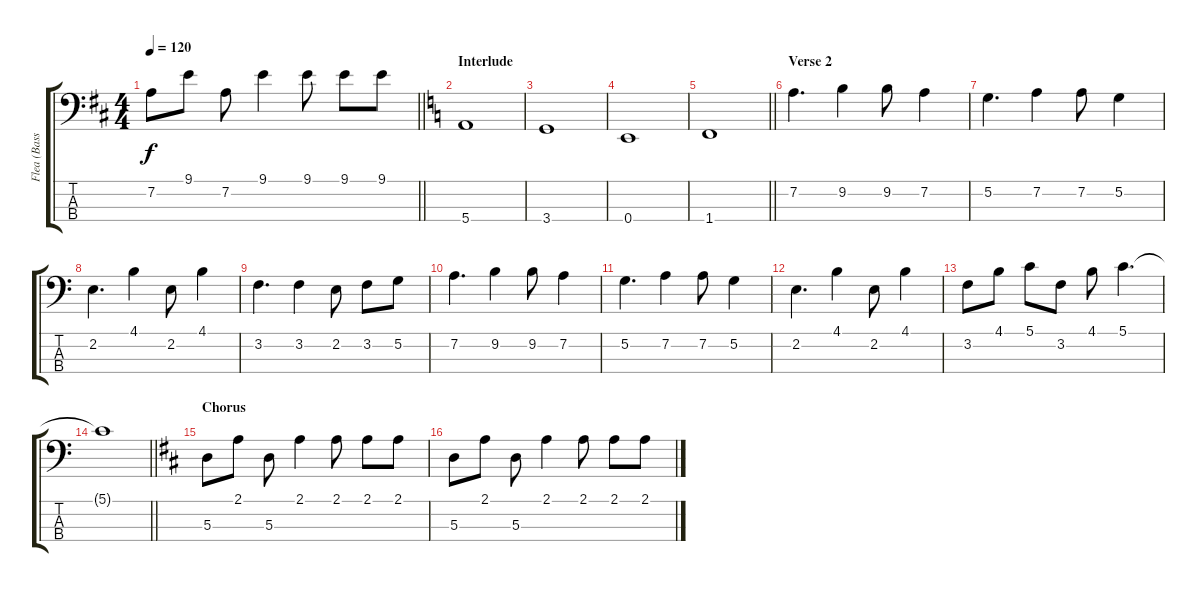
\track ("Flea (Bass)" "Flea (Bass") {instrument electricbassfinger}
\staff {score tabs}
\tuning (G2 D2 A1 E1) {hide}
\ts (4 4)
\tempo 120
\clef f4
\barLineRight lightlight
\ks d
7.2.8{dy f} 9.1.8 7.2.8 9.1.4 9.1.8 9.1.8 9.1.8 |
\section ("" "Interlude")
\ks c
5.4.1 |
3.4.1 |
0.4.1 |
\barLineRight lightlight
1.4.1 |
\section ("" "Verse 2")
7.2.4{d} 9.2.4 9.2.8 7.2.4 |
5.2.4{d} 7.2.4 7.2.8 5.2.4 |
2.2.4{d} 4.1.4 2.2.8 4.1.4 |
3.2.4{d} 3.2.4 2.2.8 3.2.8 5.2.8 |
7.2.4{d} 9.2.4 9.2.8 7.2.4 |
5.2.4{d} 7.2.4 7.2.8 5.2.4 |
2.2.4{d} 4.1.4 2.2.8 4.1.4 |
3.2.8 4.1.8 5.1.8 3.2.8 4.1.8 5.1.4{d} |
\barLineRight lightlight
5.1{t}.1 |
\section ("" "Chorus")
\ks d
5.3.8 2.1.8 5.3.8 2.1.4 2.1.8 2.1.8 2.1.8 |
5.3.8 2.1.8 5.3.8 2.1.4 2.1.8 2.1.8 2.1.8
